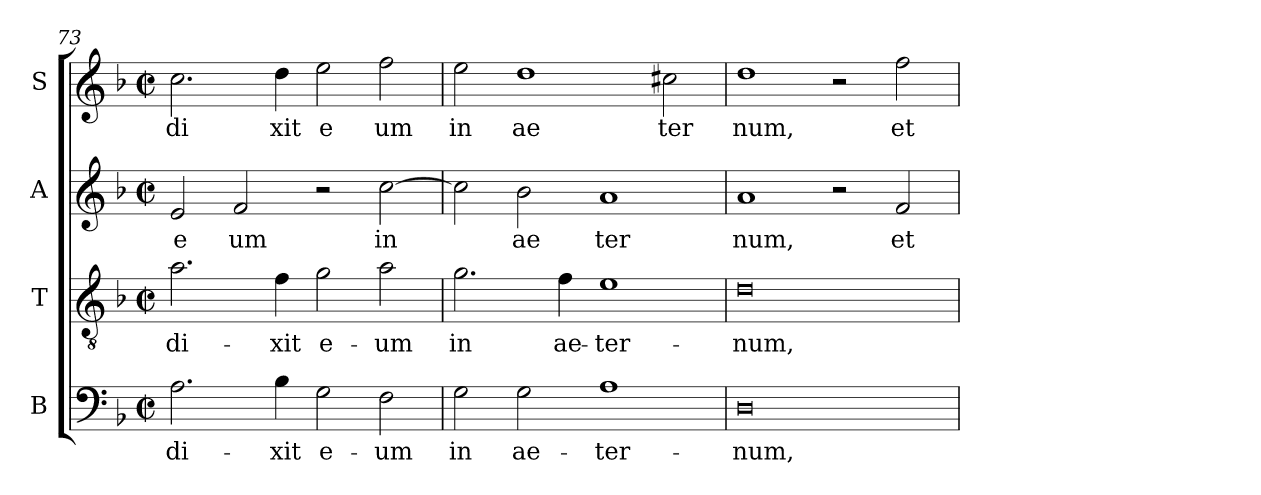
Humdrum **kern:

**kern	**text	**kern	**text	**kern	**text	**kern	**text
*part4	*part4	*part3	*part3	*part2	*part2	*part1	*part1
*staff4	*staff4	*staff3	*staff3	*staff2	*staff2	*staff1	*staff1
*I"B	*	*I"T	*	*I"A	*	*I"S	*
*clefF4	*	*clefGv2	*	*clefG2	*	*clefG2	*
*k[b-]	*	*k[b-]	*	*k[b-]	*	*k[b-]	*
*F:	*	*F:	*	*F:	*	*F:	*
*M2/2	*	*M2/2	*	*M2/2	*	*M2/2	*
*met(c|)	*	*met(c|)	*	*met(c|)	*	*met(c|)	*
=73	=73	=73	=73	=73	=73	=73	=73
!	!LO:LY:b:cj	!	!LO:LY:b:cj	!	!LO:LY:b:cj	!	!LO:LY:b:cj
2.A\	-di-	2.a\	-di-	2e/	e	2.cc\	di
!	!	!	!	!	!LO:LY:b:cj	!	!
.	.	.	.	2f/	um	.	.
!	!LO:LY:b:cj	!	!LO:LY:b:cj	!	!	!	!LO:LY:b:cj
4B-\	-xit	4f\	-xit	.	.	4dd\	xit
!	!LO:LY:b:cj	!	!LO:LY:b:cj	!	!	!	!LO:LY:b:cj
2G\	e-	2g\	e-	2r	.	2ee\	e
!	!LO:LY:b:cj	!	!LO:LY:b:cj	!	!LO:LY:b:cj	!	!LO:LY:b:cj
2F\	-um	2a\	-um	[>2cc\	in	2ff\	um
=74	=74	=74	=74	=74	=74	=74	=74
!	!LO:LY:b:cj	!	!LO:LY:b:cj	!	!	!	!LO:LY:b:cj
2G\	in	2.g\	in	2cc\]	.	2ee\	in
!	!LO:LY:b:cj	!	!	!	!LO:LY:b:cj	!	!LO:LY:b:cj
2G\	ae-	.	.	2b-\	ae	1dd	ae
!	!	!	!LO:LY:b:cj	!	!	!	!
.	.	4f\	ae-	.	.	.	.
!	!LO:LY:b:cj	!	!LO:LY:b:cj	!	!LO:LY:b:cj	!	!
1A	-ter-	1e	-ter-	1a	ter	.	.
!	!	!	!	!	!	!	!LO:LY:b:cj
.	.	.	.	.	.	2cc#\	ter
!!LO:LB:g=z
=75	=75	=75	=75	=75	=75	=75	=75
!	!LO:LY:b:cj	!	!LO:LY:b:cj	!	!LO:LY:b:cj	!	!LO:LY:b:cj
0D	-num,	0d	-num,	1a	num,	1dd	num,
.	.	.	.	2r	.	2r	.
!	!	!	!	!	!LO:LY:b:cj	!	!LO:LY:b:cj
.	.	.	.	2f/	et	2ff\	et
=	=	=	=	=	=	=	=
*-	*-	*-	*-	*-	*-	*-	*-
